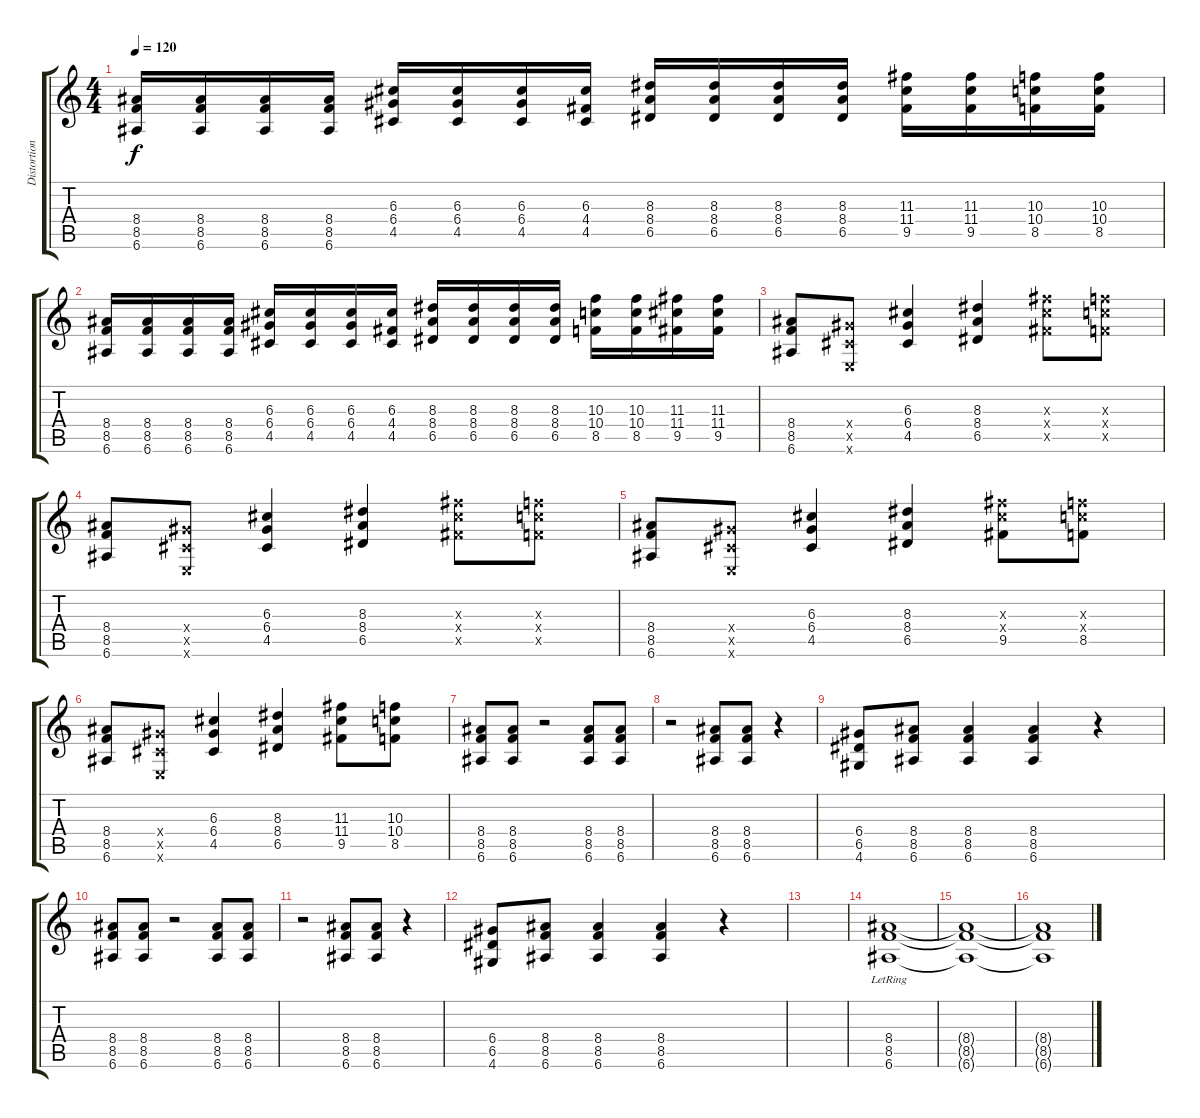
\track ("Distortion Guitar" "Distortion") {instrument distortionguitar}
\staff {score tabs}
\tuning (E4 B3 G3 D3 A2 E2) {hide}
\ts (4 4)
\tempo 120
\clef g2
\ks c
(8.4 8.5 6.6).16{dy f} (8.4 8.5 6.6).16 (8.4 8.5 6.6).16 (8.4 8.5 6.6).16 (6.3 6.4 4.5).16 (6.3 6.4 4.5).16 (6.3 6.4 4.5).16 (6.3 4.4 4.5).16 (8.3 8.4 6.5).16 (8.3 8.4 6.5).16 (8.3 8.4 6.5).16 (8.3 8.4 6.5).16 (11.3 11.4 9.5).16 (11.3 11.4 9.5).16 (10.3 10.4 8.5).16 (10.3 10.4 8.5).16 |
(8.4 8.5 6.6).16 (8.4 8.5 6.6).16 (8.4 8.5 6.6).16 (8.4 8.5 6.6).16 (6.3 6.4 4.5).16 (6.3 6.4 4.5).16 (6.3 6.4 4.5).16 (6.3 4.4 4.5).16 (8.3 8.4 6.5).16 (8.3 8.4 6.5).16 (8.3 8.4 6.5).16 (8.3 8.4 6.5).16 (10.3 10.4 8.5).16 (10.3 10.4 8.5).16 (11.3 11.4 9.5).16 (11.3 11.4 9.5).16 |
(8.4 8.5 6.6).8 (6.4{x} 4.5{x} 0.6{x}).8 (6.3 6.4 4.5).4 (8.3 8.4 6.5).4 (11.3{x} 11.4{x} 9.5{x}).8 (10.3{x} 10.4{x} 8.5{x}).8 |
(8.4 8.5 6.6).8 (6.4{x} 4.5{x} 0.6{x}).8 (6.3 6.4 4.5).4 (8.3 8.4 6.5).4 (11.3{x} 11.4{x} 9.5{x}).8 (10.3{x} 10.4{x} 8.5{x}).8 |
(8.4 8.5 6.6).8 (6.4{x} 4.5{x} 0.6{x}).8 (6.3 6.4 4.5).4 (8.3 8.4 6.5).4 (11.3{x} 11.4{x} 9.5).8 (10.3{x} 10.4{x} 8.5).8 |
(8.4 8.5 6.6).8 (6.4{x} 4.5{x} 0.6{x}).8 (6.3 6.4 4.5).4 (8.3 8.4 6.5).4 (11.3 11.4 9.5).8 (10.3 10.4 8.5).8 |
(8.4 8.5 6.6).8 (8.4 8.5 6.6).8 r.2 (8.4 8.5 6.6).8 (8.4 8.5 6.6).8 |
r.2 (8.4 8.5 6.6).8 (8.4 8.5 6.6).8 r.4 |
(6.4 6.5 4.6).8 (8.4 8.5 6.6).8 (8.4 8.5 6.6).4 (8.4 8.5 6.6).4 r.4 |
(8.4 8.5 6.6).8 (8.4 8.5 6.6).8 r.2 (8.4 8.5 6.6).8 (8.4 8.5 6.6).8 |
r.2 (8.4 8.5 6.6).8 (8.4 8.5 6.6).8 r.4 |
(6.4 6.5 4.6).8 (8.4 8.5 6.6).8 (8.4 8.5 6.6).4 (8.4 8.5 6.6).4 r.4 |
|
(8.4 8.5{lr} 6.6).1 |
(8.4{t} 8.5{t} 6.6{t}).1 |
(8.4{t} 8.5{t} 6.6{t}).1
